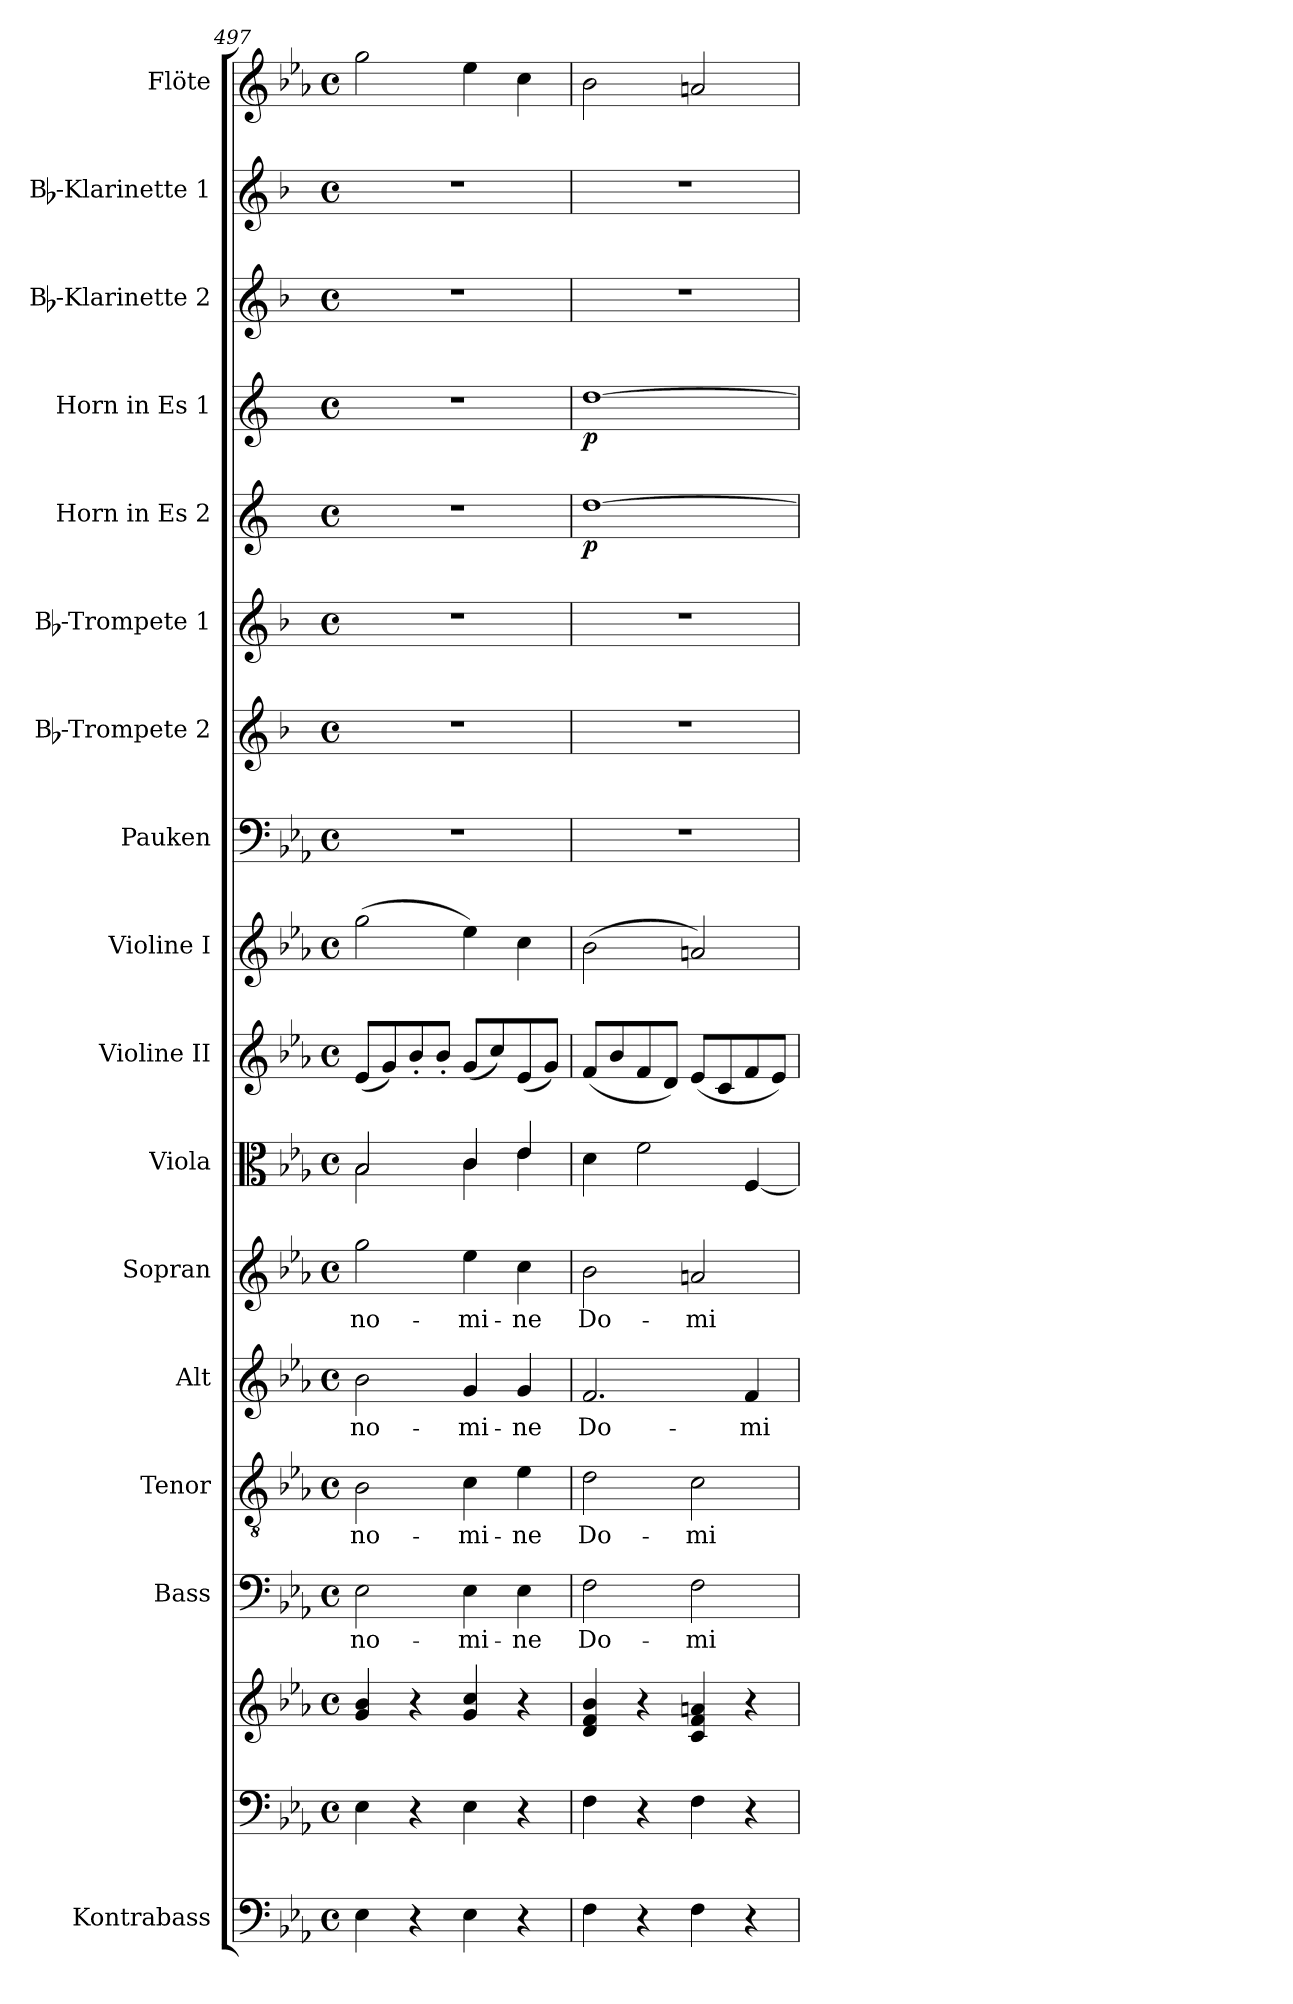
**kern	**kern	**kern	**kern	**text	**kern	**text	**kern	**text	**kern	**text	**kern	**kern	**kern	**kern	**kern	**kern	**kern	**dynam	**kern	**dynam	**kern	**kern	**kern
*part17	*part16	*part16	*part15	*part15	*part14	*part14	*part13	*part13	*part12	*part12	*part11	*part10	*part9	*part8	*part7	*part6	*part5	*part5	*part4	*part4	*part3	*part2	*part1
*staff18	*staff17	*staff16	*staff15	*staff15	*staff14	*staff14	*staff13	*staff13	*staff12	*staff12	*staff11	*staff10	*staff9	*staff8	*staff7	*staff6	*staff5	*staff5	*staff4	*staff4	*staff3	*staff2	*staff1
*I"Kontrabass	*	*	*I"Bass	*	*I"Tenor	*	*I"Alt	*	*I"Sopran	*	*I"Viola	*I"Violine II	*I"Violine I	*I"Pauken	*I"Bb-Trompete 2	*I"Bb-Trompete 1	*I"Horn in Es 2	*	*I"Horn in Es 1	*	*I"Bb-Klarinette 2	*I"Bb-Klarinette 1	*I"Flöte
*I'Kb.	*	*	*I'B.	*	*I'T.	*	*I'A.	*	*I'S.	*	*I'Vla.	*I'Vl. II	*I'Vl. I	*I'Pk.	*I'Bb Trp. 2	*I'Bb Trp. 1	*	*	*	*	*I'Bb Kl. 2	*I'Bb Kl. 1	*I'Fl.
*clefF4	*clefF4	*clefG2	*clefF4	*	*clefGv2	*	*clefG2	*	*clefG2	*	*clefC3	*clefG2	*clefG2	*clefF4	*clefG2	*clefG2	*clefG2	*	*clefG2	*	*clefG2	*clefG2	*clefG2
*ITrd7c12	*	*	*	*	*	*	*	*	*	*	*	*	*	*	*ITrd1c2	*ITrd1c2	*ITrd5c9	*	*ITrd5c9	*	*ITrd1c2	*ITrd1c2	*
*k[b-e-a-]	*k[b-e-a-]	*k[b-e-a-]	*k[b-e-a-]	*	*k[b-e-a-]	*	*k[b-e-a-]	*	*k[b-e-a-]	*	*k[b-e-a-]	*k[b-e-a-]	*k[b-e-a-]	*k[b-e-a-]	*k[b-e-a-]	*k[b-e-a-]	*k[b-e-a-]	*	*k[b-e-a-]	*	*k[b-e-a-]	*k[b-e-a-]	*k[b-e-a-]
*E-:	*E-:	*E-:	*E-:	*	*E-:	*	*E-:	*	*E-:	*	*E-:	*E-:	*E-:	*E-:	*E-:	*E-:	*E-:	*	*E-:	*	*E-:	*E-:	*E-:
*M4/4	*M4/4	*M4/4	*M4/4	*	*M4/4	*	*M4/4	*	*M4/4	*	*M4/4	*M4/4	*M4/4	*M4/4	*M4/4	*M4/4	*M4/4	*	*M4/4	*	*M4/4	*M4/4	*M4/4
*met(c)	*met(c)	*met(c)	*met(c)	*	*met(c)	*	*met(c)	*	*met(c)	*	*met(c)	*met(c)	*met(c)	*met(c)	*met(c)	*met(c)	*met(c)	*	*met(c)	*	*met(c)	*met(c)	*met(c)
=497	=497	=497	=497	=497	=497	=497	=497	=497	=497	=497	=497	=497	=497	=497	=497	=497	=497	=497	=497	=497	=497	=497	=497
!	!	!	!	!LO:LY:b	!	!LO:LY:b	!	!LO:LY:b	!	!LO:LY:b	!	!	!	!	!	!	!	!	!	!	!	!	!
*	*	*	*	*	*	*	*	*	*	*	*^	*	*	*	*	*	*	*	*	*	*	*	*
4EE-\	4E-\	4g/ 4b-/	2E-\	no-	2B-\	no-	2b-\	no-	2gg\	no-	2B-/	2B-\	(<8e-/L	(>2gg\	1r	1r	1r	1r	.	1r	.	1r	1r	2gg\
.	.	.	.	.	.	.	.	.	.	.	.	.	8g/)	.	.	.	.	.	.	.	.	.	.	.
4r	4r	4r	.	.	.	.	.	.	.	.	.	.	8b-'</	.	.	.	.	.	.	.	.	.	.	.
.	.	.	.	.	.	.	.	.	.	.	.	.	8b-'</J	.	.	.	.	.	.	.	.	.	.	.
!	!	!	!	!LO:LY:b	!	!LO:LY:b	!	!LO:LY:b	!	!LO:LY:b	!	!	!	!	!	!	!	!	!	!	!	!	!	!
4EE-\	4E-\	4g/ 4cc/	4E-\	-mi-	4c\	-mi-	4g/	-mi-	4ee-\	-mi-	4c/	4c\	(<8g/L	4ee-\)	.	.	.	.	.	.	.	.	.	4ee-\
.	.	.	.	.	.	.	.	.	.	.	.	.	8cc/)	.	.	.	.	.	.	.	.	.	.	.
!	!	!	!	!LO:LY:b	!	!LO:LY:b	!	!LO:LY:b	!	!LO:LY:b	!	!	!	!	!	!	!	!	!	!	!	!	!	!
4r	4r	4r	4E-\	-ne	4e-\	-ne	4g/	-ne	4cc\	-ne	4e-/	4e-\	(<8e-/	4cc\	.	.	.	.	.	.	.	.	.	4cc\
.	.	.	.	.	.	.	.	.	.	.	.	.	8g/J)	.	.	.	.	.	.	.	.	.	.	.
*	*	*	*	*	*	*	*	*	*	*	*v	*v	*	*	*	*	*	*	*	*	*	*	*	*
=498	=498	=498	=498	=498	=498	=498	=498	=498	=498	=498	=498	=498	=498	=498	=498	=498	=498	=498	=498	=498	=498	=498	=498
!	!	!	!	!LO:LY:b	!	!LO:LY:b	!	!LO:LY:b	!	!LO:LY:b	!	!	!	!	!	!	!	!LO:DY:b	!	!LO:DY:b	!	!	!
4FF\	4F\	4d/ 4f/ 4b-/	2F\	Do-	2d\	Do-	2.f/	Do-	2b-\	Do-	4d\	(<8f/L	(>2b-\	1r	1r	1r	[1f	p	[1f	p	1r	1r	2b-\
.	.	.	.	.	.	.	.	.	.	.	.	8b-/	.	.	.	.	.	.	.	.	.	.	.
4r	4r	4r	.	.	.	.	.	.	.	.	2f\	8f/	.	.	.	.	.	.	.	.	.	.	.
.	.	.	.	.	.	.	.	.	.	.	.	8d/J)	.	.	.	.	.	.	.	.	.	.	.
!	!	!	!	!LO:LY:b	!	!LO:LY:b	!	!	!	!LO:LY:b	!	!	!	!	!	!	!	!	!	!	!	!	!
4FF\	4F\	4c/ 4f/ 4an/	2F\	-mi-	2c\	-mi-	.	.	2an/	-mi-	.	(<8e-/L	2an/)	.	.	.	.	.	.	.	.	.	2an/
.	.	.	.	.	.	.	.	.	.	.	.	8c/	.	.	.	.	.	.	.	.	.	.	.
!	!	!	!	!	!	!	!	!LO:LY:b	!	!	!	!	!	!	!	!	!	!	!	!	!	!	!
4r	4r	4r	.	.	.	.	4f/	-mi-	.	.	[4F/	8f/	.	.	.	.	.	.	.	.	.	.	.
.	.	.	.	.	.	.	.	.	.	.	.	8e-/J)	.	.	.	.	.	.	.	.	.	.	.
=	=	=	=	=	=	=	=	=	=	=	=	=	=	=	=	=	=	=	=	=	=	=	=
*-	*-	*-	*-	*-	*-	*-	*-	*-	*-	*-	*-	*-	*-	*-	*-	*-	*-	*-	*-	*-	*-	*-	*-
